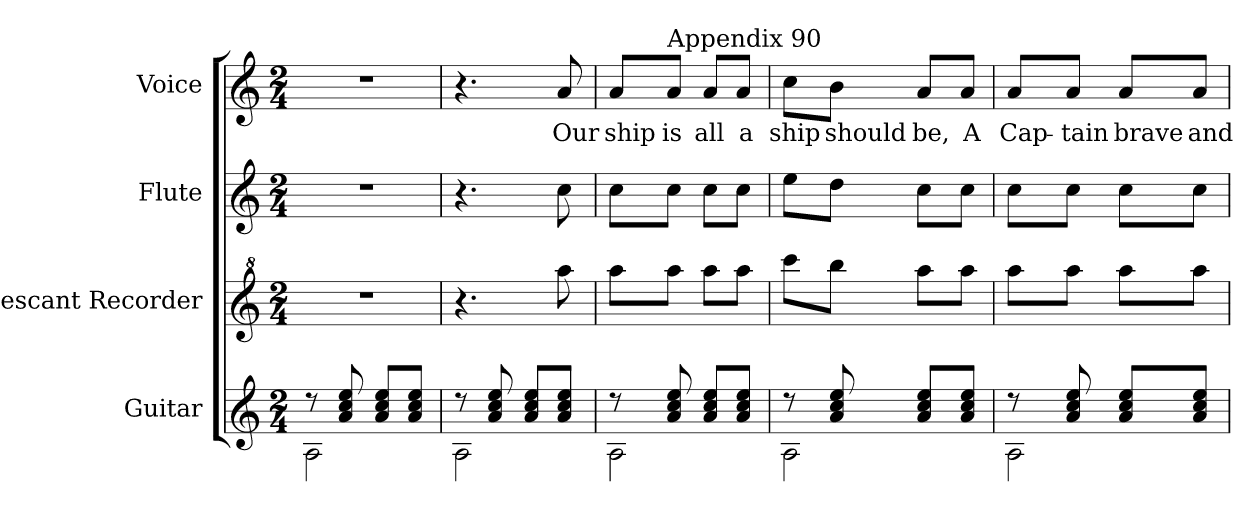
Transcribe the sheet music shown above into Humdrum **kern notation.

**kern	**kern	**kern	**kern	**text
*part4	*part3	*part2	*part1	*part1
*staff4	*staff3	*staff2	*staff1	*staff1
*I"Guitar	*I"Descant Recorder	*I"Flute	*I"Voice	*
*I'Gtr.	*I'D. Rec.	*I'Fl.	*I'Voice	*
!!LO:PB:g=z
*clefG2	*clefG^2	*clefG2	*clefG2	*
*ITrd7c12	*ITrd-7c-12	*	*	*
*k[]	*k[]	*k[]	*k[]	*
*C:	*C:	*C:	*C:	*
*M2/4	*M2/4	*M2/4	*M2/4	*
*MM96	*MM96	*MM96	*MM96	*
=1	=1	=1	=1	=1
*^	*	*	*	*
!	!	!LO:N:vis=1	!LO:N:vis=1	!LO:N:vis=1	!
8r	2AAi\	2r	2r	2r	.
8Ai/ 8ci 8ei	.	.	.	.	.
8Ai/ 8ci 8eiL	.	.	.	.	.
8Ai/ 8ci 8eiJ	.	.	.	.	.
=2	=2	=2	=2	=2	=2
8r	2AAi\	4.r	4.r	4.r	.
8Ai/ 8ci 8ei	.	.	.	.	.
8Ai/ 8ci 8eiL	.	.	.	.	.
!	!	!	!	!	!LO:LY:b:color=#000000
8Ai/ 8ci 8eiJ	.	8aaaai\	8cci\	8ai/	Our
=3	=3	=3	=3	=3	=3
!	!	!	!	!	!LO:LY:b:color=#000000
8r	2AAi\	8aaaai\L	8cci\L	8ai/L	ship
!	!	!	!	!LO:TX:a:t=Appendix 90	!
!	!	!	!	!	!LO:LY:b:color=#000000
8Ai/ 8ci 8ei	.	8aaaai\J	8cci\J	8ai/J	is
!	!	!	!	!	!LO:LY:b:color=#000000
8Ai/ 8ci 8eiL	.	8aaaai\L	8cci\L	8ai/L	all
!	!	!	!	!	!LO:LY:b:color=#000000
8Ai/ 8ci 8eiJ	.	8aaaai\J	8cci\J	8ai/J	a
=4	=4	=4	=4	=4	=4
!	!	!	!	!	!LO:LY:b:color=#000000
8r	2AAi\	8ccccci\L	8eei\L	8cci\L	ship
!	!	!	!	!	!LO:LY:b:color=#000000
8Ai/ 8ci 8ei	.	8bbbbi\J	8ddi\J	8bi\J	should
!	!	!	!	!	!LO:LY:b:color=#000000
8Ai/ 8ci 8eiL	.	8aaaai\L	8cci\L	8ai/L	be,
!	!	!	!	!	!LO:LY:b:color=#000000
8Ai/ 8ci 8eiJ	.	8aaaai\J	8cci\J	8ai/J	A
=5	=5	=5	=5	=5	=5
!	!	!	!	!	!LO:LY:b:color=#000000
8r	2AAi\	8aaaai\L	8cci\L	8ai/L	Cap-
!	!	!	!	!	!LO:LY:b:color=#000000
8Ai/ 8ci 8ei	.	8aaaai\J	8cci\J	8ai/J	-tain
!	!	!	!	!	!LO:LY:b:color=#000000
8Ai/ 8ci 8eiL	.	8aaaai\L	8cci\L	8ai/L	brave
!	!	!	!	!	!LO:LY:b:color=#000000
8Ai/ 8ci 8eiJ	.	8aaaai\J	8cci\J	8ai/J	and
*v	*v	*	*	*	*
=	=	=	=	=
*-	*-	*-	*-	*-
